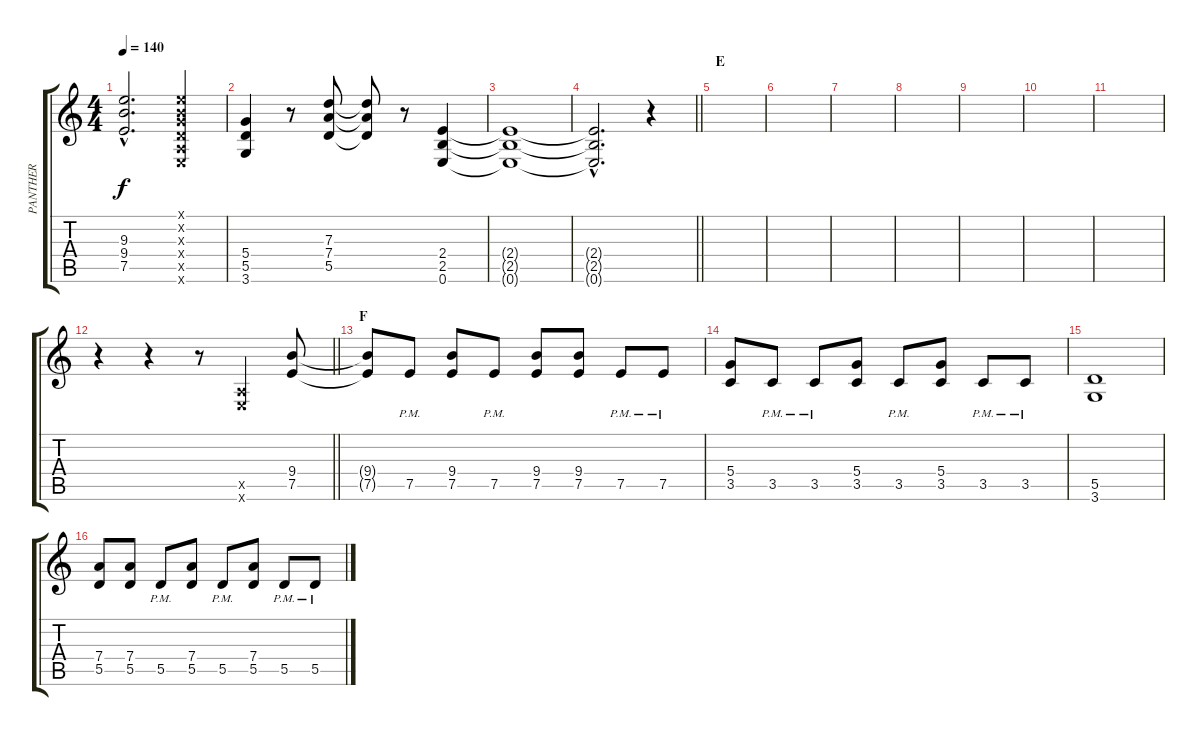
\track ("PANTHER" "PANTHER") {instrument distortionguitar}
\staff {score tabs}
\tuning (E4 B3 G3 D3 A2 E2) {hide}
\ts (4 4)
\tempo 140
\clef g2
\ks c
(9.3{hac t} 9.4{hac t} 7.5{hac t}).2{d dy f} (0.1{x} 0.2{x} 0.3{x} 0.4{x} 0.5{x} 0.6{x}).4 |
(5.4 5.5 3.6).4 r.8 (7.3 7.4 5.5).8 (7.3{t} 7.4{t} 5.5{t}).8 r.8 (2.4 2.5 0.6).4 |
(2.4{t} 2.5{t} 0.6{t}).1 |
\barLineRight lightlight
(2.4{hac t} 2.5{hac t} 0.6{hac t}).2{d} r.4 |
\section ("" "E")
|
|
|
|
|
|
|
\barLineRight lightlight
r.4 r.4 r.8 (0.5{x} 0.6{x}).4 (9.4 7.5).8 |
\section ("" "F")
(9.4{t} 7.5{t}).8 7.5{pm}.8 (9.4 7.5).8 7.5{pm}.8 (9.4 7.5).8 (9.4 7.5).8 7.5{pm}.8 7.5{pm}.8 |
(5.4 3.5).8 3.5{pm}.8 3.5{pm}.8 (5.4 3.5).8 3.5{pm}.8 (5.4 3.5).8 3.5{pm}.8 3.5{pm}.8 |
(5.5 3.6).1 |
(7.4 5.5).8 (7.4 5.5).8 5.5{pm}.8 (7.4 5.5).8 5.5{pm}.8 (7.4 5.5).8 5.5{pm}.8 5.5{pm}.8
